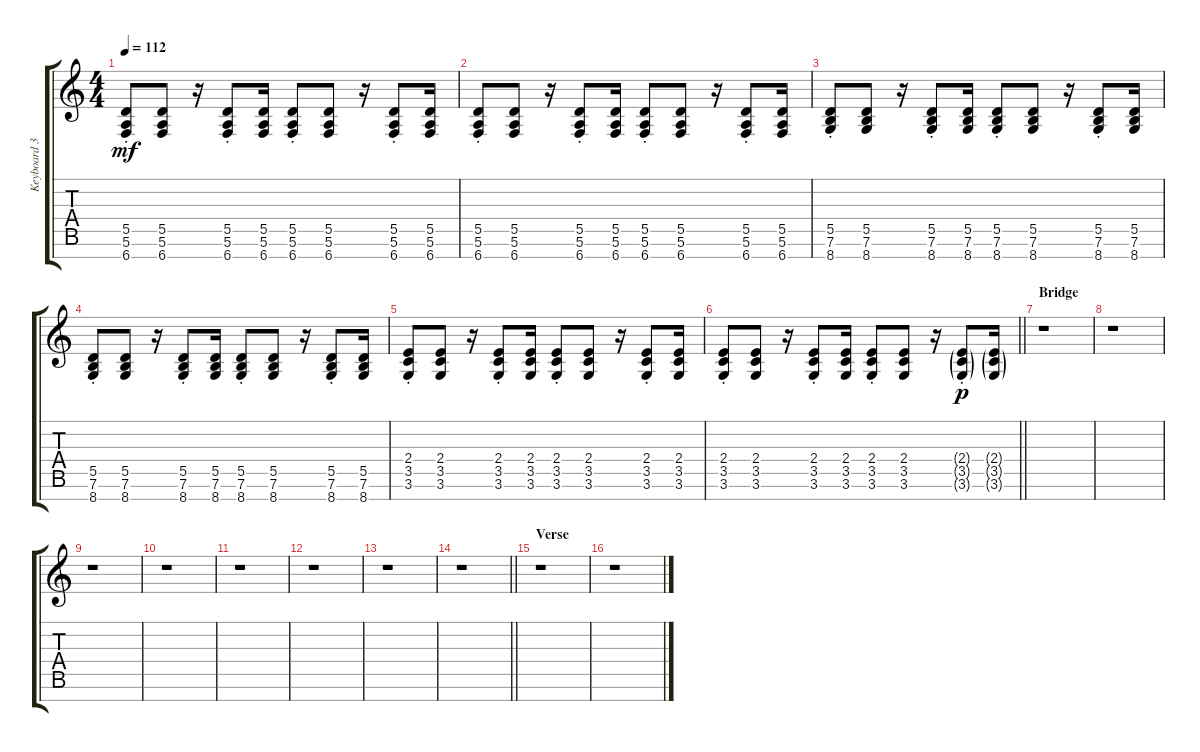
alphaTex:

\track ("Keyboard 3 (elec.)" "Keyboard 3") {instrument electricpiano1}
\staff {score tabs}
\tuning (E5 B4 G4 D4 A3 E3 B2) {hide}
\ts (4 4)
\tempo 112
\clef g2
\ks c
(5.5{st} 5.6{st} 6.7{st}).8{dy mf} (5.5 5.6 6.7).8 r.16 (5.5{st} 5.6{st} 6.7{st}).8 (5.5 5.6 6.7).16 (5.5{st} 5.6{st} 6.7{st}).8 (5.5 5.6 6.7).8 r.16 (5.5{st} 5.6{st} 6.7{st}).8 (5.5 5.6 6.7).16 |
(5.5{st} 5.6{st} 6.7{st}).8 (5.5 5.6 6.7).8 r.16 (5.5{st} 5.6{st} 6.7{st}).8 (5.5 5.6 6.7).16 (5.5{st} 5.6{st} 6.7{st}).8 (5.5 5.6 6.7).8 r.16 (5.5{st} 5.6{st} 6.7{st}).8 (5.5 5.6 6.7).16 |
(5.5{st} 7.6{st} 8.7{st}).8 (5.5 7.6 8.7).8 r.16 (5.5{st} 7.6{st} 8.7{st}).8 (5.5 7.6 8.7).16 (5.5{st} 7.6{st} 8.7{st}).8 (5.5 7.6 8.7).8 r.16 (5.5{st} 7.6{st} 8.7{st}).8 (5.5 7.6 8.7).16 |
(5.5{st} 7.6{st} 8.7{st}).8 (5.5 7.6 8.7).8 r.16 (5.5{st} 7.6{st} 8.7{st}).8 (5.5 7.6 8.7).16 (5.5{st} 7.6{st} 8.7{st}).8 (5.5 7.6 8.7).8 r.16 (5.5{st} 7.6{st} 8.7{st}).8 (5.5 7.6 8.7).16 |
(2.4{st} 3.5{st} 3.6{st}).8 (2.4 3.5 3.6).8 r.16 (2.4{st} 3.5{st} 3.6{st}).8 (2.4 3.5 3.6).16 (2.4{st} 3.5{st} 3.6{st}).8 (2.4 3.5 3.6).8 r.16 (2.4{st} 3.5{st} 3.6{st}).8 (2.4 3.5 3.6).16 |
\barLineRight lightlight
(2.4{st} 3.5{st} 3.6{st}).8 (2.4 3.5 3.6).8 r.16 (2.4{st} 3.5{st} 3.6{st}).8 (2.4 3.5 3.6).16 (2.4{st} 3.5{st} 3.6{st}).8 (2.4 3.5 3.6).8 r.16 (2.4{g st} 3.5{g st} 3.6{g st}).8{dy p} (2.4{g} 3.5{g} 3.6{g}).16 |
\section ("" "Bridge")
r.1 |
r.1 |
r.1 |
r.1 |
r.1 |
r.1 |
r.1 |
\barLineRight lightlight
r.1 |
\section ("" "Verse")
r.1 |
r.1
